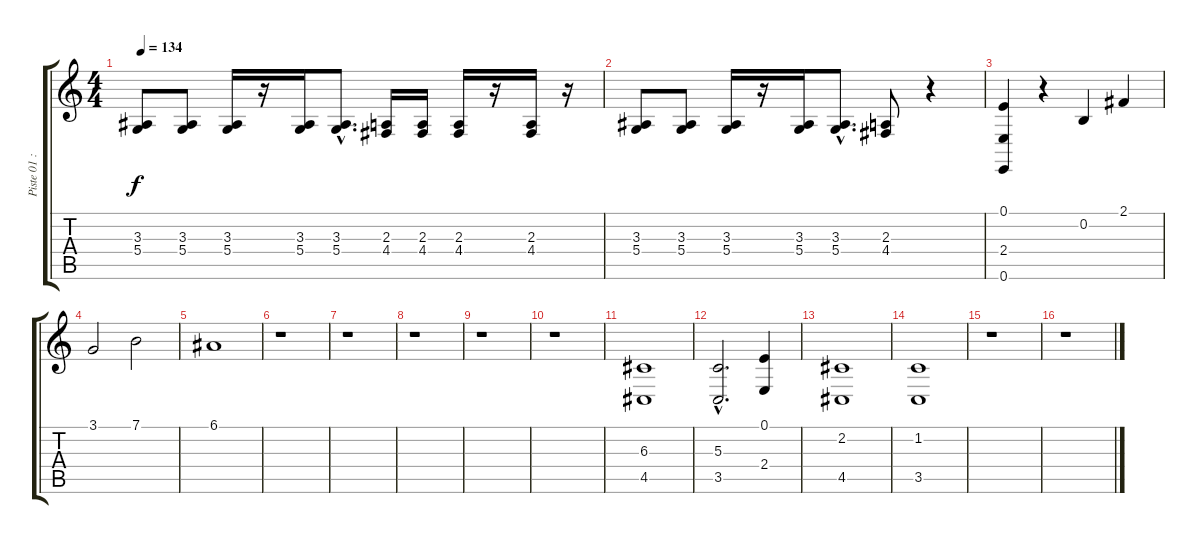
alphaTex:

\track ("Piste 01 : non précisé" "Piste 01 :") {instrument altosax}
\staff {score tabs}
\tuning (E4 B3 G3 D3 A2 E2) {hide}
\ts (4 4)
\tempo 134
\clef g2
\ks c
(3.3 5.4).8{dy f} (3.3 5.4).8 (3.3 5.4).16 r.16 (3.3 5.4).16 (3.3{hac} 5.4{hac}).8{d} (2.3 4.4).16 (2.3 4.4).16 (2.3 4.4).16 r.16 (2.3 4.4).16 r.16 |
(3.3 5.4).8 (3.3 5.4).8 (3.3 5.4).16 r.16 (3.3 5.4).16 (3.3{hac} 5.4{hac}).8{d} (2.3 4.4).8 r.4 |
(0.1 2.4 0.6).4 r.4 0.2.4 2.1.4 |
3.1.2 7.1.2 |
6.1.1 |
r.1 |
r.1 |
r.1 |
r.1 |
r.1 |
(6.3 4.5).1 |
(5.3{hac} 3.5{hac}).2{d} (0.1 2.4).4 |
(2.2 4.5).1 |
(1.2 3.5).1 |
r.1 |
r.1
